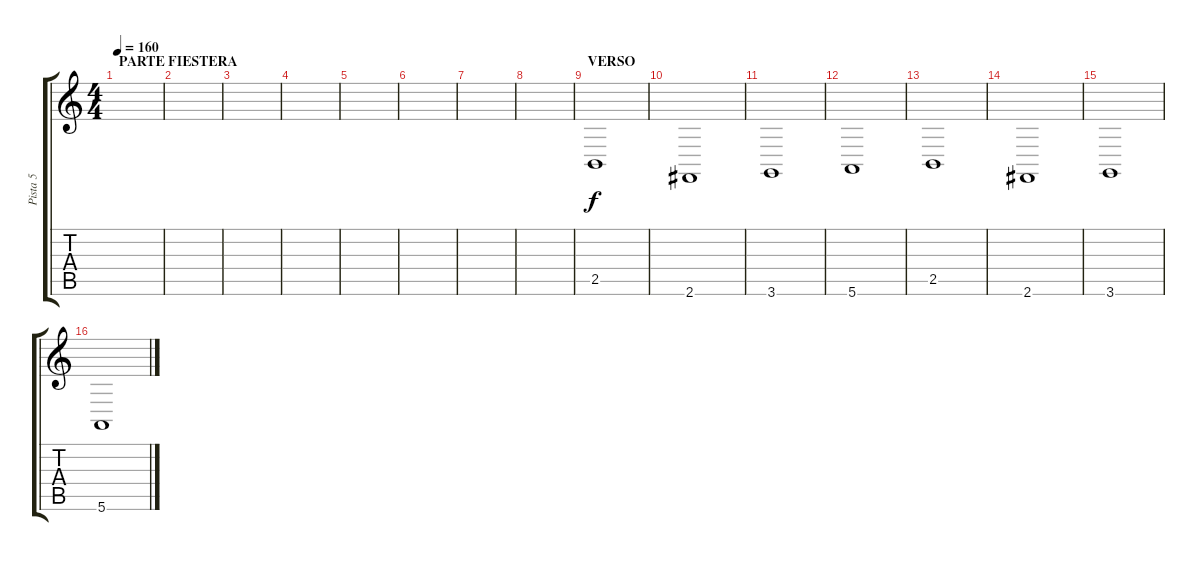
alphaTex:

\track ("Pista 5" "Pista 5") {instrument stringensemble1}
\staff {score tabs}
\tuning (E4 B3 G3 D3 A2 E2) {hide}
\ts (4 4)
\section ("" "PARTE FIESTERA")
\tempo 160
\clef g2
\ks c
|
|
|
|
|
|
|
|
\section ("" "VERSO ")
2.5.1 |
2.6.1 |
3.6.1 |
5.6.1 |
2.5.1 |
2.6.1 |
3.6.1 |
5.6.1
